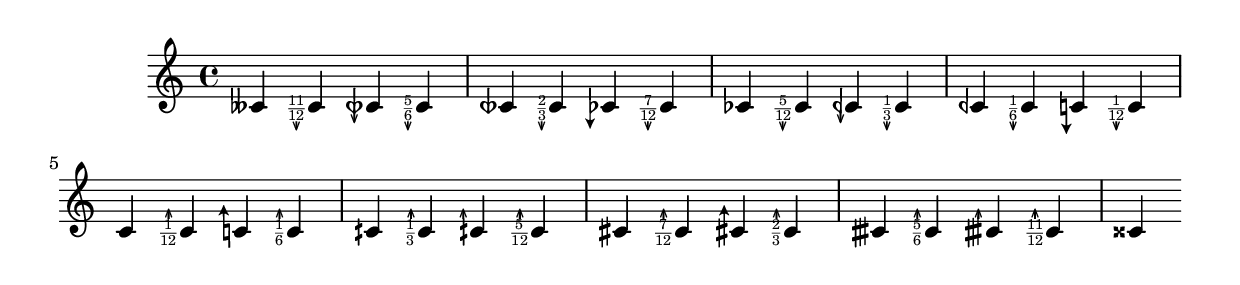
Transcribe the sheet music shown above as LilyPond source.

\version "2.19.83"
\language "english"
%%% one eighth tone up %%%
one-eighth-sharp =
#(define-music-function (parser location note)   (ly:music?)
 #{ \once \override Voice.Accidental.stencil =
          #ly:text-interface::print
        \once \override Voice.Accidental.text =
          \markup {\musicglyph #"accidentals.natural.arrowup"}
        $note #})

%%% three eighth tones up %%%
three-eighths-sharp =
#(define-music-function (parser location note)   (ly:music?)
 #{ \once \override Voice.Accidental.stencil =
          #ly:text-interface::print
        \once \override Voice.Accidental.text =
          \markup {\musicglyph #"accidentals.sharp.slashslash.stem"
       \postscript #"gsave 0.17 setlinewidth -0.95 1.25 moveto -0.95 2 lineto
       stroke grestore
       gsave 0.1 setlinewidth -1.25 1.4 moveto -0.95 2.18 lineto -0.65 1.4 lineto
       stroke grestore"}
        $note #})

%%% five eighth tones up %%%
five-eighths-sharp =
#(define-music-function (parser location note)   (ly:music?)
 #{ \once \override Voice.Accidental.stencil =
          #ly:text-interface::print
        \once \override Voice.Accidental.text =
          \markup {\musicglyph #"accidentals.sharp.arrowup"}
        $note #})

%%% seven eighth tones up %%%
seven-eighths-sharp =
#(define-music-function (parser location note)   (ly:music?)
 #{ \once \override Voice.Accidental.stencil =
          #ly:text-interface::print
        \once \override Voice.Accidental.text =
          \markup {\musicglyph #"accidentals.sharp.slashslash.stemstemstem"
          \postscript #"gsave 0.17 setlinewidth -0.95 1.25 moveto -0.95 2 lineto
          stroke grestore
          gsave 0.1 setlinewidth -1.25 1.4 moveto -0.95 2.18 lineto -0.65 1.4 lineto
          stroke grestore"}
        $note #})

%%% one eighth tone down %%%
one-eighth-flat =
#(define-music-function (parser location note)   (ly:music?)
 #{ \once \override Voice.Accidental.stencil =
          #ly:text-interface::print
        \once \override Voice.Accidental.text =
          \markup {\musicglyph #"accidentals.natural.arrowdown"}
        $note #})

%%% three eighth tones down %%%
three-eighths-flat =
#(define-music-function (parser location note)   (ly:music?)
 #{ \once \override Voice.Accidental.stencil =
          #ly:text-interface::print
        \once \override Voice.Accidental.text =
          \markup {\musicglyph #"accidentals.mirroredflat"
       \postscript #"gsave 0.15 setlinewidth -0.73 -0.25 moveto -0.73 -1.4 lineto
       stroke grestore
       gsave 0.1 setlinewidth -1.03 -0.7 moveto -0.73 -1.48 lineto -0.43 -0.7 lineto
       stroke grestore"}
        $note #})

%%% five eighth tones down %%%
five-eighths-flat =
#(define-music-function (parser location note)   (ly:music?)
 #{ \once \override Voice.Accidental.stencil =
          #ly:text-interface::print
        \once \override Voice.Accidental.text =
          \markup {\musicglyph #"accidentals.flat.arrowdown"}
        $note #})

%%% seven eighth tones down %%%
seven-eighths-flat =
#(define-music-function (parser location note)   (ly:music?)
 #{ \once \override Voice.Accidental.stencil =
          #ly:text-interface::print
        \once \override Voice.Accidental.text =
          \markup {\musicglyph #"accidentals.mirroredflat.flat"
       \postscript #"gsave 0.15 setlinewidth -1.40 -0.25 moveto -1.40 -1.4 lineto
       stroke grestore
       gsave 0.1 setlinewidth -1.70 -0.7 moveto -1.40 -1.48 lineto -1.10 -0.7 lineto
       stroke grestore"}
        $note #})

%%% one third up %%%
one-third-sharp =
#(define-music-function (parser location note)   (ly:music?)
 #{ \once \override Voice.Accidental.stencil =
          #ly:text-interface::print
        \once \override Voice.Accidental.text =
          \markup {\fontsize #-4
              \translate #'(0 . -0.5) \fraction 1 3
              \postscript #"gsave 0.17 setlinewidth -0.95 1.25 moveto -0.95 2 lineto
              stroke grestore
              gsave 0.1 setlinewidth -1.25 1.4 moveto -0.95 2.18 lineto -0.65 1.4 lineto
              stroke grestore"}
        $note #})

%%% two thirds up %%%
two-thirds-sharp =
#(define-music-function (parser location note)   (ly:music?)
 #{ \once \override Voice.Accidental.stencil =
          #ly:text-interface::print
        \once \override Voice.Accidental.text =
          \markup {\fontsize #-4
              \translate #'(0 . -0.5) \fraction 2 3
              \postscript #"gsave 0.17 setlinewidth -0.95 1.25 moveto -0.95 2 lineto
              stroke grestore
              gsave 0.1 setlinewidth -1.25 1.4 moveto -0.95 2.18 lineto -0.65 1.4 lineto
              stroke grestore"}
        $note #})

%%% one third down %%%
one-third-flat =
#(define-music-function (parser location note)   (ly:music?)
 #{ \once \override Voice.Accidental.stencil =
          #ly:text-interface::print
        \once \override Voice.Accidental.text =
          \markup {\fontsize #-4
              \translate #'(0 . -0.5) \fraction 1 3
              \postscript #"gsave 0.15 setlinewidth -1 -1.35 moveto -1 -2.1 lineto
              stroke grestore
              gsave 0.1 setlinewidth -1.30 -1.4 moveto -1 -2.18 lineto -0.7 -1.4 lineto
              stroke grestore"}
        $note #})

%%% two thirds down %%%
two-thirds-flat =
#(define-music-function (parser location note)   (ly:music?)
 #{ \once \override Voice.Accidental.stencil =
          #ly:text-interface::print
        \once \override Voice.Accidental.text =
          \markup {\fontsize #-4
              \translate #'(0 . -0.5) \fraction 2 3
              \postscript #"gsave 0.15 setlinewidth -1 -1.35 moveto -1 -2.1 lineto
              stroke grestore
              gsave 0.1 setlinewidth -1.30 -1.4 moveto -1 -2.18 lineto -0.7 -1.4 lineto
              stroke grestore"}
        $note #})

%%% one sixth up %%%
one-sixth-sharp =
#(define-music-function (parser location note)   (ly:music?)
 #{ \once \override Voice.Accidental.stencil =
          #ly:text-interface::print
        \once \override Voice.Accidental.text =
          \markup {\fontsize #-4
              \translate #'(0 . -0.5) \fraction 1 6
              \postscript #"gsave 0.17 setlinewidth -0.95 1.25 moveto -0.95 2 lineto
              stroke grestore
              gsave 0.1 setlinewidth -1.25 1.4 moveto -0.95 2.18 lineto -0.65 1.4 lineto
              stroke grestore"}
        $note #})

%%% five sixths up %%%
five-sixths-sharp =
#(define-music-function (parser location note)   (ly:music?)
 #{ \once \override Voice.Accidental.stencil =
          #ly:text-interface::print
        \once \override Voice.Accidental.text =
          \markup {\fontsize #-4
              \translate #'(0 . -0.5) \fraction 5 6
              \postscript #"gsave 0.17 setlinewidth -0.95 1.25 moveto -0.95 2 lineto
              stroke grestore
              gsave 0.1 setlinewidth -1.25 1.4 moveto -0.95 2.18 lineto -0.65 1.4 lineto
              stroke grestore"}
        $note #})

%%% one sixth down %%%
one-sixth-flat =
#(define-music-function (parser location note)   (ly:music?)
 #{ \once \override Voice.Accidental.stencil =
          #ly:text-interface::print
        \once \override Voice.Accidental.text =
          \markup {\fontsize #-4
              \translate #'(0 . -0.5) \fraction 1 6
              \postscript #"gsave 0.15 setlinewidth -1 -1.35 moveto -1 -2.1 lineto
              stroke grestore
              gsave 0.1 setlinewidth -1.30 -1.4 moveto -1 -2.18 lineto -0.7 -1.4 lineto
              stroke grestore"}
        $note #})

%%% five sixths down %%%
five-sixths-flat =
#(define-music-function (parser location note)   (ly:music?)
 #{ \once \override Voice.Accidental.stencil =
          #ly:text-interface::print
        \once \override Voice.Accidental.text =
          \markup {\fontsize #-4
              \translate #'(0 . -0.5) \fraction 5 6
              \postscript #"gsave 0.15 setlinewidth -1 -1.35 moveto -1 -2.1 lineto
              stroke grestore
              gsave 0.1 setlinewidth -1.30 -1.4 moveto -1 -2.18 lineto -0.7 -1.4 lineto
              stroke grestore"}
        $note #})

%%% one twelf up %%%
one-twelf-sharp =
#(define-music-function (parser location note)   (ly:music?)
 #{ \once \override Voice.Accidental.stencil =
          #ly:text-interface::print
        \once \override Voice.Accidental.text =
          \markup {\fontsize #-4
              \translate #'(0 . -0.5) \fraction 1 12
              \postscript #"gsave 0.17 setlinewidth -1.35 1.25 moveto -1.35 2 lineto
              stroke grestore
              gsave 0.1 setlinewidth -1.65 1.4 moveto -1.35 2.18 lineto -1.05 1.4 lineto
              stroke grestore"}
        $note #})

%%% five twelfs up %%%
five-twelfs-sharp =
#(define-music-function (parser location note)   (ly:music?)
 #{ \once \override Voice.Accidental.stencil =
          #ly:text-interface::print
        \once \override Voice.Accidental.text =
          \markup {\fontsize #-4
              \translate #'(0 . -0.5) \fraction 5 12
              \postscript #"gsave 0.17 setlinewidth -1.35 1.25 moveto -1.35 2 lineto
              stroke grestore
              gsave 0.1 setlinewidth -1.65 1.4 moveto -1.35 2.18 lineto -1.05 1.4 lineto
              stroke grestore"}
        $note #})

%%% seven twelfs up %%%
seven-twelfs-sharp =
#(define-music-function (parser location note)   (ly:music?)
 #{ \once \override Voice.Accidental.stencil =
          #ly:text-interface::print
        \once \override Voice.Accidental.text =
          \markup {\fontsize #-4
              \translate #'(0 . -0.5) \fraction 7 12
              \postscript #"gsave 0.17 setlinewidth -1.35 1.25 moveto -1.35 2 lineto
              stroke grestore
              gsave 0.1 setlinewidth -1.65 1.4 moveto -1.35 2.18 lineto -1.05 1.4 lineto
              stroke grestore"}
        $note #})

%%% eleven twelfs up %%%
eleven-twelfs-sharp =
#(define-music-function (parser location note)   (ly:music?)
 #{ \once \override Voice.Accidental.stencil =
          #ly:text-interface::print
        \once \override Voice.Accidental.text =
          \markup {\fontsize #-4
              \translate #'(0 . -0.5) \fraction 11 12
              \postscript #"gsave 0.17 setlinewidth -1.35 1.25 moveto -1.35 2 lineto
              stroke grestore
              gsave 0.1 setlinewidth -1.65 1.4 moveto -1.35 2.18 lineto -1.05 1.4 lineto
              stroke grestore"}
        $note #})

%%% one twelf down %%%
one-twelf-flat =
#(define-music-function (parser location note)   (ly:music?)
 #{ \once \override Voice.Accidental.stencil =
          #ly:text-interface::print
        \once \override Voice.Accidental.text =
          \markup {\fontsize #-4
              \translate #'(0 . -0.5) \fraction 1 12
              \postscript #"gsave 0.15 setlinewidth -1.40 -1.35 moveto -1.40 -2.1 lineto
              stroke grestore
              gsave 0.1 setlinewidth -1.70 -1.4 moveto -1.40 -2.18 lineto -1.10 -1.4 lineto
              stroke grestore"}
        $note #})

%%% five twelfs down %%%
five-twelfs-flat =
#(define-music-function (parser location note)   (ly:music?)
 #{ \once \override Voice.Accidental.stencil =
          #ly:text-interface::print
        \once \override Voice.Accidental.text =
          \markup {\fontsize #-4
              \translate #'(0 . -0.5) \fraction 5 12
              \postscript #"gsave 0.15 setlinewidth -1.40 -1.35 moveto -1.40 -2.1 lineto
              stroke grestore
              gsave 0.1 setlinewidth -1.70 -1.4 moveto -1.40 -2.18 lineto -1.10 -1.4 lineto
              stroke grestore"}
        $note #})

%%% seven twelfs down %%%
seven-twelfs-flat =
#(define-music-function (parser location note)   (ly:music?)
 #{ \once \override Voice.Accidental.stencil =
          #ly:text-interface::print
        \once \override Voice.Accidental.text =
          \markup {\fontsize #-4
              \translate #'(0 . -0.5) \fraction 7 12
              \postscript #"gsave 0.15 setlinewidth -1.40 -1.35 moveto -1.40 -2.1 lineto
              stroke grestore
              gsave 0.1 setlinewidth -1.70 -1.4 moveto -1.40 -2.18 lineto -1.10 -1.4 lineto
              stroke grestore"}
        $note #})

%%% eleven twelfs down %%%
eleven-twelfs-flat =
#(define-music-function (parser location note)   (ly:music?)
 #{ \once \override Voice.Accidental.stencil =
          #ly:text-interface::print
        \once \override Voice.Accidental.text =
          \markup {\fontsize #-4
              \translate #'(0 . -0.5) \fraction 11 12
              \postscript #"gsave 0.15 setlinewidth -1.40 -1.35 moveto -1.40 -2.1 lineto
              stroke grestore
              gsave 0.1 setlinewidth -1.70 -1.4 moveto -1.40 -2.18 lineto -1.10 -1.4 lineto
              stroke grestore"}
        $note #})


#(define-public Double-Sharp  8/8)
#(define-public Eleven-Twelf-Sharp 11/12)
#(define-public Seven-Eighth-Sharp  7/8)
#(define-public Five-Sixth-Sharp 5/6)
#(define-public Three-Quarter-Sharp  3/4)
#(define-public Two-Third-Sharp 2/3)
#(define-public Five-Eighth-Sharp  5/8)
#(define-public STwelf-Sharp 7/12)
#(define-public Sharp  1/2)
#(define-public Five-Twelf-Sharp 5/12)
#(define-public Three-Eighth-Sharp  3/8)
#(define-public Third-Sharp 1/3)
#(define-public Quarter-Sharp  1/4)
#(define-public Sixth-Sharp 1/6)
#(define-public Eighth-Sharp  1/8)
#(define-public Twelf-Sharp 1/12)
#(define-public Natural 0/1)
#(define-public Twelf-Flat  -1/12)
#(define-public Eighth-Flat  -1/8)
#(define-public Sixth-Flat  -1/6)
#(define-public Quarter-Flat  -1/4)
#(define-public Third-Flat  -1/3)
#(define-public Three-Eighth-Flat  -3/8)
#(define-public Five-Twelf-Flat  -5/12)
#(define-public Flat  -1/2)
#(define-public STwelf-Flat  -7/12)
#(define-public Five-Eighth-Flat  -5/8)
#(define-public Two-Third-Flat  -2/3)
#(define-public Three-Quarter-Flat  -3/4)
#(define-public Five-Sixth-Flat  -5/6)
#(define-public Seven-Eighth-Flat  -7/8)
#(define-public Eleven-Twelf-Flat  -11/12)
#(define-public Double-Flat  -8/8)

newPitchNames = #`(
    (cff . ,(ly:make-pitch -1 0 Double-Flat))
    (cetf . ,(ly:make-pitch -1 0 Eleven-Twelf-Flat))
    (csef . ,(ly:make-pitch -1 0 Seven-Eighth-Flat))
    (cfxf . ,(ly:make-pitch -1 0 Five-Sixth-Flat))
    (ctqf . ,(ly:make-pitch -1 0 Three-Quarter-Flat))
    (ctrf . ,(ly:make-pitch -1 0 Two-Third-Flat))
    (cfef . ,(ly:make-pitch -1 0 Five-Eighth-Flat))
    (cstf . ,(ly:make-pitch -1 0 STwelf-Flat))
    (cf . ,(ly:make-pitch -1 0 Flat))
    (cftf . ,(ly:make-pitch -1 0 Five-Twelf-Flat))
    (ctef . ,(ly:make-pitch -1 0 Three-Eighth-Flat))
    (crf . ,(ly:make-pitch -1 0 Third-Flat))
    (cqf . ,(ly:make-pitch -1 0 Quarter-Flat))
    (cxf . ,(ly:make-pitch -1 0 Sixth-Flat))
    (cef . ,(ly:make-pitch -1 0 Eighth-Flat))
    (ctf . ,(ly:make-pitch -1 0 Twelf-Flat))
    (c . ,(ly:make-pitch -1 0 Natural))
    (cts . ,(ly:make-pitch -1 0 Twelf-Sharp))
    (ces . ,(ly:make-pitch -1 0 Eighth-Sharp))
    (cxs . ,(ly:make-pitch -1 0 Sixth-Sharp))
    (cqs . ,(ly:make-pitch -1 0 Quarter-Sharp))
    (crs . ,(ly:make-pitch -1 0 Third-Sharp))
    (ctes . ,(ly:make-pitch -1 0 Three-Eighth-Sharp))
    (cfts . ,(ly:make-pitch -1 0 Five-Twelf-Sharp))
    (cs . ,(ly:make-pitch -1 0 Sharp))
    (csts . ,(ly:make-pitch -1 0 STwelf-Sharp))
    (cfes . ,(ly:make-pitch -1 0 Five-Eighth-Sharp))
    (ctrs . ,(ly:make-pitch -1 0 Two-Third-Sharp))
    (ctqs . ,(ly:make-pitch -1 0 Three-Quarter-Sharp))
    (cfxs . ,(ly:make-pitch -1 0 Five-Sixth-Sharp))
    (cses . ,(ly:make-pitch -1 0 Seven-Eighth-Sharp))
    (cets . ,(ly:make-pitch -1 0 Eleven-Twelf-Sharp))
    (css . ,(ly:make-pitch -1 0 Double-Sharp))

    (dff . ,(ly:make-pitch -1 1 Double-Flat))
    (detf . ,(ly:make-pitch -1 1 Eleven-Twelf-Flat))
    (dsef . ,(ly:make-pitch -1 1 Seven-Eighth-Flat))
    (dfxf . ,(ly:make-pitch -1 1 Five-Sixth-Flat))
    (dtqf . ,(ly:make-pitch -1 1 Three-Quarter-Flat))
    (dtrf . ,(ly:make-pitch -1 1 Two-Third-Flat))
    (dfef . ,(ly:make-pitch -1 1 Five-Eighth-Flat))
    (dstf . ,(ly:make-pitch -1 1 STwelf-Flat))
    (df . ,(ly:make-pitch -1 1 Flat))
    (dftf . ,(ly:make-pitch -1 1 Five-Twelf-Flat))
    (dtef . ,(ly:make-pitch -1 1 Three-Eighth-Flat))
    (drf . ,(ly:make-pitch -1 1 Third-Flat))
    (dqf . ,(ly:make-pitch -1 1 Quarter-Flat))
    (dxf . ,(ly:make-pitch -1 1 Sixth-Flat))
    (def . ,(ly:make-pitch -1 1 Eighth-Flat))
    (dtf . ,(ly:make-pitch -1 1 Twelf-Flat))
    (d . ,(ly:make-pitch -1 1 Natural))
    (dts . ,(ly:make-pitch -1 1 Twelf-Sharp))
    (des . ,(ly:make-pitch -1 1 Eighth-Sharp))
    (dxs . ,(ly:make-pitch -1 1 Sixth-Sharp))
    (dqs . ,(ly:make-pitch -1 1 Quarter-Sharp))
    (drs . ,(ly:make-pitch -1 1 Third-Sharp))
    (dtes . ,(ly:make-pitch -1 1 Three-Eighth-Sharp))
    (dfts . ,(ly:make-pitch -1 1 Five-Twelf-Sharp))
    (ds . ,(ly:make-pitch -1 1 Sharp))
    (dsts . ,(ly:make-pitch -1 1 STwelf-Sharp))
    (dfes . ,(ly:make-pitch -1 1 Five-Eighth-Sharp))
    (dtrs . ,(ly:make-pitch -1 1 Two-Third-Sharp))
    (dtqs . ,(ly:make-pitch -1 1 Three-Quarter-Sharp))
    (dfxs . ,(ly:make-pitch -1 1 Five-Sixth-Sharp))
    (dses . ,(ly:make-pitch -1 1 Seven-Eighth-Sharp))
    (dets . ,(ly:make-pitch -1 1 Eleven-Twelf-Sharp))
    (dss . ,(ly:make-pitch -1 1 Double-Sharp))

    (eff . ,(ly:make-pitch -1 2 Double-Flat))
    (eetf . ,(ly:make-pitch -1 2 Eleven-Twelf-Flat))
    (esef . ,(ly:make-pitch -1 2 Seven-Eighth-Flat))
    (efxf . ,(ly:make-pitch -1 2 Five-Sixth-Flat))
    (etqf . ,(ly:make-pitch -1 2 Three-Quarter-Flat))
    (etrf . ,(ly:make-pitch -1 2 Two-Third-Flat))
    (efef . ,(ly:make-pitch -1 2 Five-Eighth-Flat))
    (estf . ,(ly:make-pitch -1 2 STwelf-Flat))
    (ef . ,(ly:make-pitch -1 2 Flat))
    (eftf . ,(ly:make-pitch -1 2 Five-Twelf-Flat))
    (etef . ,(ly:make-pitch -1 2 Three-Eighth-Flat))
    (erf . ,(ly:make-pitch -1 2 Third-Flat))
    (eqf . ,(ly:make-pitch -1 2 Quarter-Flat))
    (exf . ,(ly:make-pitch -1 2 Sixth-Flat))
    (eef . ,(ly:make-pitch -1 2 Eighth-Flat))
    (etf . ,(ly:make-pitch -1 2 Twelf-Flat))
    (e . ,(ly:make-pitch -1 2 Natural))
    (ets . ,(ly:make-pitch -1 2 Twelf-Sharp))
    (ees . ,(ly:make-pitch -1 2 Eighth-Sharp))
    (exs . ,(ly:make-pitch -1 2 Sixth-Sharp))
    (eqs . ,(ly:make-pitch -1 2 Quarter-Sharp))
    (ers . ,(ly:make-pitch -1 2 Third-Sharp))
    (etes . ,(ly:make-pitch -1 2 Three-Eighth-Sharp))
    (efts . ,(ly:make-pitch -1 2 Five-Twelf-Sharp))
    (es . ,(ly:make-pitch -1 2 Sharp))
    (ests . ,(ly:make-pitch -1 2 STwelf-Sharp))
    (efes . ,(ly:make-pitch -1 2 Five-Eighth-Sharp))
    (etrs . ,(ly:make-pitch -1 2 Two-Third-Sharp))
    (etqs . ,(ly:make-pitch -1 2 Three-Quarter-Sharp))
    (efxs . ,(ly:make-pitch -1 2 Five-Sixth-Sharp))
    (eses . ,(ly:make-pitch -1 2 Seven-Eighth-Sharp))
    (eets . ,(ly:make-pitch -1 2 Eleven-Twelf-Sharp))
    (ess . ,(ly:make-pitch -1 2 Double-Sharp))

    (fff . ,(ly:make-pitch -1 3 Double-Flat))
    (fetf . ,(ly:make-pitch -1 3 Eleven-Twelf-Flat))
    (fsef . ,(ly:make-pitch -1 3 Seven-Eighth-Flat))
    (ffxf . ,(ly:make-pitch -1 3 Five-Sixth-Flat))
    (ftqf . ,(ly:make-pitch -1 3 Three-Quarter-Flat))
    (ftrf . ,(ly:make-pitch -1 3 Two-Third-Flat))
    (ffef . ,(ly:make-pitch -1 3 Five-Eighth-Flat))
    (fstf . ,(ly:make-pitch -1 3 STwelf-Flat))
    (ff . ,(ly:make-pitch -1 3 Flat))
    (fftf . ,(ly:make-pitch -1 3 Five-Twelf-Flat))
    (ftef . ,(ly:make-pitch -1 3 Three-Eighth-Flat))
    (frf . ,(ly:make-pitch -1 3 Third-Flat))
    (fqf . ,(ly:make-pitch -1 3 Quarter-Flat))
    (fxf . ,(ly:make-pitch -1 3 Sixth-Flat))
    (fef . ,(ly:make-pitch -1 3 Eighth-Flat))
    (ftf . ,(ly:make-pitch -1 3 Twelf-Flat))
    (f . ,(ly:make-pitch -1 3 Natural))
    (fts . ,(ly:make-pitch -1 3 Twelf-Sharp))
    (fes . ,(ly:make-pitch -1 3 Eighth-Sharp))
    (fxs . ,(ly:make-pitch -1 3 Sixth-Sharp))
    (fqs . ,(ly:make-pitch -1 3 Quarter-Sharp))
    (frs . ,(ly:make-pitch -1 3 Third-Sharp))
    (ftes . ,(ly:make-pitch -1 3 Three-Eighth-Sharp))
    (ffts . ,(ly:make-pitch -1 3 Five-Twelf-Sharp))
    (fs . ,(ly:make-pitch -1 3 Sharp))
    (fsts . ,(ly:make-pitch -1 3 STwelf-Sharp))
    (ffes . ,(ly:make-pitch -1 3 Five-Eighth-Sharp))
    (ftrs . ,(ly:make-pitch -1 3 Two-Third-Sharp))
    (ftqs . ,(ly:make-pitch -1 3 Three-Quarter-Sharp))
    (ffxs . ,(ly:make-pitch -1 3 Five-Sixth-Sharp))
    (fses . ,(ly:make-pitch -1 3 Seven-Eighth-Sharp))
    (fets . ,(ly:make-pitch -1 3 Eleven-Twelf-Sharp))
    (fss . ,(ly:make-pitch -1 3 Double-Sharp))

    (gff . ,(ly:make-pitch -1 4 Double-Flat))
    (getf . ,(ly:make-pitch -1 4 Eleven-Twelf-Flat))
    (gsef . ,(ly:make-pitch -1 4 Seven-Eighth-Flat))
    (gfxf . ,(ly:make-pitch -1 4 Five-Sixth-Flat))
    (gtqf . ,(ly:make-pitch -1 4 Three-Quarter-Flat))
    (gtrf . ,(ly:make-pitch -1 4 Two-Third-Flat))
    (gfef . ,(ly:make-pitch -1 4 Five-Eighth-Flat))
    (gstf . ,(ly:make-pitch -1 4 STwelf-Flat))
    (gf . ,(ly:make-pitch -1 4 Flat))
    (gftf . ,(ly:make-pitch -1 4 Five-Twelf-Flat))
    (gtef . ,(ly:make-pitch -1 4 Three-Eighth-Flat))
    (grf . ,(ly:make-pitch -1 4 Third-Flat))
    (gqf . ,(ly:make-pitch -1 4 Quarter-Flat))
    (gxf . ,(ly:make-pitch -1 4 Sixth-Flat))
    (gef . ,(ly:make-pitch -1 4 Eighth-Flat))
    (gtf . ,(ly:make-pitch -1 4 Twelf-Flat))
    (g . ,(ly:make-pitch -1 4 Natural))
    (gts . ,(ly:make-pitch -1 4 Twelf-Sharp))
    (ges . ,(ly:make-pitch -1 4 Eighth-Sharp))
    (gxs . ,(ly:make-pitch -1 4 Sixth-Sharp))
    (gqs . ,(ly:make-pitch -1 4 Quarter-Sharp))
    (grs . ,(ly:make-pitch -1 4 Third-Sharp))
    (gtes . ,(ly:make-pitch -1 4 Three-Eighth-Sharp))
    (gfts . ,(ly:make-pitch -1 4 Five-Twelf-Sharp))
    (gs . ,(ly:make-pitch -1 4 Sharp))
    (gsts . ,(ly:make-pitch -1 4 STwelf-Sharp))
    (gfes . ,(ly:make-pitch -1 4 Five-Eighth-Sharp))
    (gtrs . ,(ly:make-pitch -1 4 Two-Third-Sharp))
    (gtqs . ,(ly:make-pitch -1 4 Three-Quarter-Sharp))
    (gfxs . ,(ly:make-pitch -1 4 Five-Sixth-Sharp))
    (gses . ,(ly:make-pitch -1 4 Seven-Eighth-Sharp))
    (gets . ,(ly:make-pitch -1 4 Eleven-Twelf-Sharp))
    (gss . ,(ly:make-pitch -1 4 Double-Sharp))

    (aff . ,(ly:make-pitch -1 5 Double-Flat))
    (aetf . ,(ly:make-pitch -1 5 Eleven-Twelf-Flat))
    (asef . ,(ly:make-pitch -1 5 Seven-Eighth-Flat))
    (afxf . ,(ly:make-pitch -1 5 Five-Sixth-Flat))
    (atqf . ,(ly:make-pitch -1 5 Three-Quarter-Flat))
    (atrf . ,(ly:make-pitch -1 5 Two-Third-Flat))
    (afef . ,(ly:make-pitch -1 5 Five-Eighth-Flat))
    (astf . ,(ly:make-pitch -1 5 STwelf-Flat))
    (af . ,(ly:make-pitch -1 5 Flat))
    (aftf . ,(ly:make-pitch -1 5 Five-Twelf-Flat))
    (atef . ,(ly:make-pitch -1 5 Three-Eighth-Flat))
    (arf . ,(ly:make-pitch -1 5 Third-Flat))
    (aqf . ,(ly:make-pitch -1 5 Quarter-Flat))
    (axf . ,(ly:make-pitch -1 5 Sixth-Flat))
    (aef . ,(ly:make-pitch -1 5 Eighth-Flat))
    (atf . ,(ly:make-pitch -1 5 Twelf-Flat))
    (a . ,(ly:make-pitch -1 5 Natural))
    (ats . ,(ly:make-pitch -1 5 Twelf-Sharp))
    (aes . ,(ly:make-pitch -1 5 Eighth-Sharp))
    (axs . ,(ly:make-pitch -1 5 Sixth-Sharp))
    (aqs . ,(ly:make-pitch -1 5 Quarter-Sharp))
    (ars . ,(ly:make-pitch -1 5 Third-Sharp))
    (ates . ,(ly:make-pitch -1 5 Three-Eighth-Sharp))
    (afts . ,(ly:make-pitch -1 5 Five-Twelf-Sharp))
    (as . ,(ly:make-pitch -1 5 Sharp))
    (asts . ,(ly:make-pitch -1 5 STwelf-Sharp))
    (afes . ,(ly:make-pitch -1 5 Five-Eighth-Sharp))
    (atrs . ,(ly:make-pitch -1 5 Two-Third-Sharp))
    (atqs . ,(ly:make-pitch -1 5 Three-Quarter-Sharp))
    (afxs . ,(ly:make-pitch -1 5 Five-Sixth-Sharp))
    (ases . ,(ly:make-pitch -1 5 Seven-Eighth-Sharp))
    (aets . ,(ly:make-pitch -1 5 Eleven-Twelf-Sharp))
    (ass . ,(ly:make-pitch -1 5 Double-Sharp))

    (bff . ,(ly:make-pitch -1 6 Double-Flat))
    (betf . ,(ly:make-pitch -1 6 Eleven-Twelf-Flat))
    (bsef . ,(ly:make-pitch -1 6 Seven-Eighth-Flat))
    (bfxf . ,(ly:make-pitch -1 6 Five-Sixth-Flat))
    (btqf . ,(ly:make-pitch -1 6 Three-Quarter-Flat))
    (btrf . ,(ly:make-pitch -1 6 Two-Third-Flat))
    (bfef . ,(ly:make-pitch -1 6 Five-Eighth-Flat))
    (bstf . ,(ly:make-pitch -1 6 STwelf-Flat))
    (bf . ,(ly:make-pitch -1 6 Flat))
    (bftf . ,(ly:make-pitch -1 6 Five-Twelf-Flat))
    (btef . ,(ly:make-pitch -1 6 Three-Eighth-Flat))
    (brf . ,(ly:make-pitch -1 6 Third-Flat))
    (bqf . ,(ly:make-pitch -1 6 Quarter-Flat))
    (bxf . ,(ly:make-pitch -1 6 Sixth-Flat))
    (bef . ,(ly:make-pitch -1 6 Eighth-Flat))
    (btf . ,(ly:make-pitch -1 6 Twelf-Flat))
    (b . ,(ly:make-pitch -1 6 Natural))
    (bts . ,(ly:make-pitch -1 6 Twelf-Sharp))
    (bes . ,(ly:make-pitch -1 6 Eighth-Sharp))
    (bxs . ,(ly:make-pitch -1 6 Sixth-Sharp))
    (bqs . ,(ly:make-pitch -1 6 Quarter-Sharp))
    (brs . ,(ly:make-pitch -1 6 Third-Sharp))
    (btes . ,(ly:make-pitch -1 6 Three-Eighth-Sharp))
    (bfts . ,(ly:make-pitch -1 6 Five-Twelf-Sharp))
    (bs . ,(ly:make-pitch -1 6 Sharp))
    (bsts . ,(ly:make-pitch -1 6 STwelf-Sharp))
    (bfes . ,(ly:make-pitch -1 6 Five-Eighth-Sharp))
    (btrs . ,(ly:make-pitch -1 6 Two-Third-Sharp))
    (btqs . ,(ly:make-pitch -1 6 Three-Quarter-Sharp))
    (bfxs . ,(ly:make-pitch -1 6 Five-Sixth-Sharp))
    (bses . ,(ly:make-pitch -1 6 Seven-Eighth-Sharp))
    (bets . ,(ly:make-pitch -1 6 Eleven-Twelf-Sharp))
    (bss . ,(ly:make-pitch -1 6 Double-Sharp))
    )

pitchnames = \newPitchNames
#(ly:parser-set-note-names pitchnames)

accidentalGlyphs = #`(
    (,Double-Sharp . "accidentals.doublesharp")
    (,Eleven-Twelf-Sharp . "scripts.umarcato")
    (,Seven-Eighth-Sharp . "scripts.halfopenvertical")
    (,Five-Sixth-Sharp . "accordion.pull")
    (,Three-Quarter-Sharp . "accidentals.sharp.slashslash.stemstemstem")
    (,Two-Third-Sharp . "accidentals.sharp.slashslashslash.stemstem")
    (,Five-Eighth-Sharp . "accidentals.sharp.arrowup")
    (,STwelf-Sharp . "accidentals.vaticanaM1")
    (,Sharp . "accidentals.sharp")
    (,Five-Twelf-Sharp . "accidentals.mensural1")
    (,Three-Eighth-Sharp . "accidentals.sharp.arrowdown")
    (,Third-Sharp . "accidentals.sharp.slashslashslash.stem")
    (,Quarter-Sharp . "accidentals.sharp.slashslash.stem")
    (,Sixth-Sharp . "accidentals.kievan1")
    (,Eighth-Sharp . "accidentals.natural.arrowup")
    (,Twelf-Sharp . "plus")
    (,Natural . "accidentals.natural")
    (,Twelf-Flat . "hyphen")
    (,Eighth-Flat . "accidentals.natural.arrowdown")
    (,Sixth-Flat . "accidentals.mirroredflat.backslash")
    (,Quarter-Flat . "accidentals.mirroredflat")
    (,Third-Flat . "accidentals.flat.slash")
    (,Three-Eighth-Flat . "accidentals.flat.arrowup")
    (,Five-Twelf-Flat . "accidentals.kievanM1")
    (,Flat . "accidentals.flat")
    (,STwelf-Flat . "accidentals.mensuralM1")
    (,Five-Eighth-Flat . "accidentals.flat.arrowdown")
    (,Two-Third-Flat . "accidentals.flat.slashslash")
    (,Three-Quarter-Flat . "accidentals.mirroredflat.flat")
    (,Five-Sixth-Flat . "accidentals.hufnagelM1")
    (,Seven-Eighth-Flat . "accidentals.rightparen")
    (,Eleven-Twelf-Flat . "accidentals.vaticana0")
    (,Double-Flat . "accidentals.flatflat")
)

\layout {
    \accidentalStyle forget
    \context {
        \Score
        \override KeySignature.glyph-name-alist = \accidentalGlyphs
        \override Accidental.glyph-name-alist = \accidentalGlyphs
        \override AccidentalCautionary.glyph-name-alist = \accidentalGlyphs
        \override TrillPitchAccidental.glyph-name-alist = \accidentalGlyphs
        \override AmbitusAccidental.glyph-name-alist = \accidentalGlyphs
    }
}

\score {
    <<
        \new Staff {
            \new Voice {
                cff'4
				\eleven-twelfs-flat
                cetf'4
				\seven-eighths-flat
                csef'4
				\five-sixths-flat
                cfxf'4
                ctqf'4
				\two-thirds-flat
                ctrf'4
				\five-eighths-flat
                cfef'4
				\seven-twelfs-flat
                cstf'4
                cf'4
				\five-twelfs-flat
                cftf'4
                \three-eighths-flat
                ctef'4
				\one-third-flat
                crf'4
                cqf'4
				\one-sixth-flat
                cxf'4
                \one-eighth-flat
                cef'4
				\one-twelf-flat
                ctf'4
                c'4
				\one-twelf-sharp
                cts'4
                \one-eighth-sharp
                ces'4
                \one-sixth-sharp
                cxs'4
                cqs'4
                \one-third-sharp
                crs'4
                \three-eighths-sharp
                ctes'4
				\five-twelfs-sharp
                cfts'4
                cs'4
				\seven-twelfs-sharp
                csts'4
                \five-eighths-sharp
                cfes'4
                \two-thirds-sharp
                ctrs'4
                ctqs'4
                \five-sixths-sharp
                cfxs'4
                \seven-eighths-sharp
                cses'4
				\eleven-twelfs-sharp
                cets'4
                css'4
            }
        }
    >>
}
